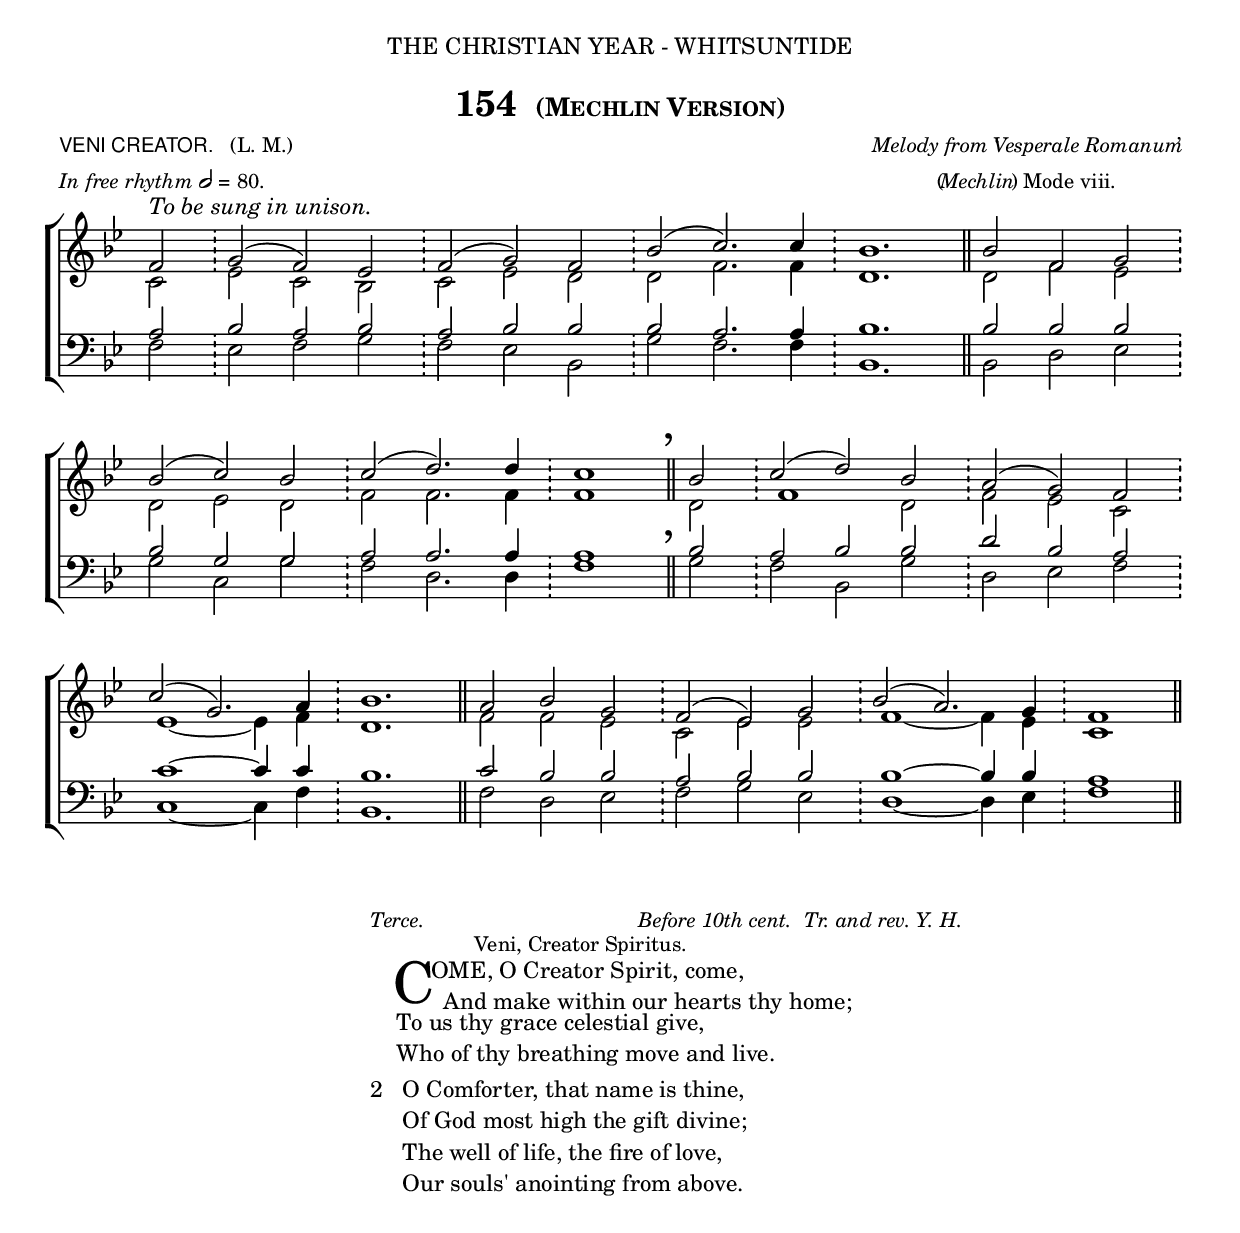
%%%% 247.png
%%%% Hymn 154 Mechlin version Veni Creator. Come O Creator spirit, come.
%%%% Rev 1.

\version "2.10"

\header {
  dedication = \markup {  \center-align { "THE CHRISTIAN YEAR - WHITSUNTIDE"
	\hspace #0.1 }}	
	
  title = \markup { "154 " \large { \smallCaps "(Mechlin Version)" } }  
  
  meter = \markup { \small { \column {  
	                                \line { \sans {"VENI CREATOR."} \hspace #1 \roman {"(L. M.)"}}
		                        \line { \italic {In free rhythm} \general-align #Y #DOWN \note #"2" #0.5 = 80.} }
  	}}	
	

 arranger = \markup { \small  { \center-align { \line {\italic "Melody from" "‘" \hspace #-1.2 \italic "Vesperale Romanum" \hspace #-1.2 "’"}
	  					 \line { "(" \hspace #-1 \italic "Mechlin" \hspace #-1 ") Mode viii." }
  	}}}
	 
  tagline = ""
}

%%%%%%%%%%%%%%%%%%%%%%%%%%% Macros

%%% generates the breathmarks

breathmark = {	
	      \override Score.RehearsalMark #'break-visibility = #begin-of-line-invisible 
	      \override Score.RehearsalMark #'Y-offset = #'4.0 
	      \override Score.RehearsalMark #'X-offset = #'-0.5
	      \mark \markup { \fontsize #4 ","}
}	      

%%% a dashed bar which forbids line breaks 

nbdbar = { \bar "dashed" \noBreak }

%%% push a note slightly to the right	      
	      
push = \once \override NoteColumn #'force-hshift = #0.4

%%% same as above but uses X-offset. When two notes are stacked in one notecolumn and both need to be moved, force-hshift 
%%% does not work for both, so X-offset must be used for one of the two notes to be moved.

pushb = \once \override NoteHead #'X-offset = #0.8

%%%%%%%%%%%%%%%%%%%%%%%%%%% End of macro definitions

%%% SATB voices

global = {
  \time 3/2
  \key bes \major
  \set Staff.midiInstrument = "church organ"
}

soprano = \relative c' { 
  \override TextScript #'padding = #1	
  \partial 2 f2 ^\markup { \italic "To be sung in unison."} 
      \nbdbar g2( f) ees \nbdbar f( g) f \nbdbar bes( c2.) c4 \nbdbar bes1. \bar "||" bes2 f g \bar "dashed" \break
  bes2( c) bes \nbdbar c( d2.) d4 \nbdbar c1 \breathmark \bar "||" bes2 \nbdbar c2( d) bes \nbdbar a( g) f \bar "dashed" \break
  c'2( g2.) a4 \nbdbar bes1. \bar "||" a2 bes g \nbdbar f( ees) g \nbdbar bes( a2.) g4 \nbdbar f1 \bar "||"
} 
   
alto = \relative c' {  
  c2 \nbdbar ees c bes \nbdbar c ees d \nbdbar d f2. f4 \nbdbar d1. \bar "||" d2 f ees \bar "dashed" \break
  d ees d \nbdbar f f2. f4 \nbdbar f1 \bar "||" d2 \nbdbar \push f1 d2 \nbdbar f ees c \bar "dashed" \break
  \push ees1 ~ ees4 f4 \nbdbar d1. \bar "||" f2 f ees \nbdbar c ees ees \nbdbar \push f1 ~ f4 ees4 \nbdbar c1 \bar "||"
}

tenor = \relative c {\clef bass 
  a'2 \nbdbar bes a bes \nbdbar a bes bes \nbdbar bes a2. a4 \nbdbar bes1. \bar "||" bes2 bes bes \bar "dashed" \break
  bes g g \nbdbar a a2. a4 \nbdbar a1 \bar "||" bes2 \nbdbar a bes bes \nbdbar d bes a \bar "dashed" \break
  \push c1 ~ c4 c \nbdbar bes1. \bar "||" c2 bes bes \nbdbar a bes bes \nbdbar \push bes1 ~ bes4 bes4 \nbdbar a1 \bar "||"
}

bass = \relative c {\clef bass 
  f2 \nbdbar ees f g \nbdbar f ees bes \nbdbar g' f2. f4 \nbdbar bes,1. \bar "||" bes2 d ees \bar "dashed" \break
  g c, g' \nbdbar f d2. d4 \nbdbar f1 \bar "||" g2 \nbdbar f bes, g' \nbdbar d ees f \bar "dashed" \break
  \pushb c1 ~ c4 f4 \nbdbar bes,1. \bar "||" f'2 d ees \nbdbar f g ees \nbdbar \pushb d1 ~ d4 ees4 \nbdbar f1 \bar "||"
}

#(ly:set-option 'point-and-click #f)

\paper {
  #(set-paper-size "a4")
%  annotate-spacing = ##t
  print-page-number = ##f
  ragged-last-bottom = ##t
  ragged-bottom = ##t
}

\book{

%%% Score block	

\score{
\new ChoirStaff	
<<
	\context Staff = upper << 
	\context Voice = sopranos { \voiceOne \global \soprano }
	\context Voice = altos    { \voiceTwo \global \alto }
	                      >>
	\context Staff = lower <<
	\context Voice = tenors { \voiceOne \global \tenor }
	\context Voice = basses { \voiceTwo \global \bass }
			        >>
>>
\layout {
		indent=0
		\context { \Score \remove "Bar_number_engraver" }
		\context { \Staff \remove "Time_signature_engraver" }
		\context { \Score \remove "Mark_engraver"  }
                \context { \Staff \consists "Mark_engraver"  }
	} %% close layout

\midi { \context { \Score tempoWholesPerMinute = #(ly:make-moment 80 2) }}  
	
} %%% Score bracket


%%% Lyric titles and attributions

\markup { \small { \hspace #30 \italic "Terce." \hspace #20 \italic "Before 10th cent.  Tr. and rev. Y. H." }} 
  
\markup { \hspace #40 \small "Veni, Creator Spiritus." }


%%% Lyrics

\markup { \hspace #30 %%add space as necc. to center the column
          \column { %% super column of everything
	              \column { %%stanza 1 is a column of 2 lines  
	                  \line { \hspace #2.2 \column { \lower #2.4 \fontsize #8 "C" }   %%Drop Cap goes here
				  \hspace #-1.0    %% adjust this if other letters are too far from Drop Cap
				  \column  { \raise #0.0 "OME, O Creator Spirit, come,"
			                                 "  And make within our hearts thy home;" } }          
	                  \line {  \hspace #2.5  %%adjust hspace until this line left edge is flush with Drop Cap
				   \lower  #1.56  %%adjust this until the line spacing looks right
				   \column {   
					   "To us thy grace celestial give,"
					   "Who of thy breathing move and live."
			  		}}
		      } %%% end verse 1	
		      	\hspace #1  % adds vertical spacing between verses  
           		\line { "2  "
			   \column {	     
				   "O Comforter, that name is thine,"
				   "Of God most high the gift divine;"
				   "The well of life, the fire of love,"
				   "Our souls' anointing from above."
			}}
	  } %%% end supercolumn
} %%% end markup	  
       
       
%%fake score block to occupy space and force a pagebreak.  Can't think of a better way of doing this.
\score{
	{s4 }
\header { breakbefore = ##f piece = ##f opus = ##f tagline = ##f }
\layout{	
	\context { \Staff
		\remove Time_signature_engraver
		\remove Key_engraver
		\remove Clef_engraver
		\remove Staff_symbol_engraver
}}}

%%% Second page
%%% continuation of  lyrics

\markup { \hspace #30   %%add space as necc. to center the column  
		\column { 
			\hspace #1  % adds vertical spacing between verses  
           		\line { "3  "
			   \column {	     
				   "Thou dost appear in sevenfold dower"
				   "The sign of God's almighty power;"
				   "The Father's promise, making rich"
				   "With saving truth our earthly speech."
			}}
			\hspace #1  % adds vertical spacing between verses  
           		\line { "4  "
			   \column {	     
				   "Our senses with thy light inflame,"
				   "Our hearts to heavenly love reclaim;"
				   "Our bodies' poor infirmity"
				   "With strength perpetual fortify."
			}}
			\hspace #1  % adds vertical spacing between verses  
           		\line { "5  "
			   \column {	     
				   "Our mortal foe afar repel,"
				   "Grant us henceforth in peace to dwell;"
				   "And so to us, with thee for guide,"
				   "No ill shall come, no harm betide."
			}}
			\hspace #1  % adds vertical spacing between verses  
           		\line { "6. "
			   \column {	     
				   "May we by thee the Father learn,"
				   "And know the Son, and thee discern,"
				   "Who art of both; and thus adore"
				   "In perfect faith for evermore.     Amen"
			}}
	  }
} %%% lyric markup bracket


%%% Amen score block
\score{
  \new ChoirStaff
   <<
        \context Staff = upper \with { fontSize = #-3  \override StaffSymbol #'staff-space = #(magstep -2) }  
	                      << 
	\context Voice = "sopranos" { \relative c' { \clef treble \global \voiceOne f2( g f) f1 \bar "||" }}
	\context Voice = "altos"    { \relative c' {  \clef treble \global \voiceTwo c2 ees c c1 \bar "||" }}
	                      >>
			      
	\context Lyrics \lyricsto "altos" { \override LyricText #'font-size = #-1 A - - men. }
	
	\context Staff = lower \with { fontSize = #-3  \override StaffSymbol #'staff-space = #(magstep -2) }  
	                       <<
	\context Voice = "tenors" { \relative c { \clef bass \global \voiceThree a'2 bes a a1 \bar "||" }}
	\context Voice = "basses" { \relative c { \clef bass \global \voiceFour  f2 ees f f1 \bar "||" }}
			        >> 
  >>			      
\header { breakbefore = ##f piece = " " opus = " " }
\layout { 
	\context { \Score timing = ##f }
	ragged-right = ##t
	indent = 15\cm
	\context { \Staff \remove Time_signature_engraver }

       }

\midi { \context { \Score tempoWholesPerMinute = #(ly:make-moment 80 2) }}  %%Amen midi       
       
}  


} %%% book bracket
